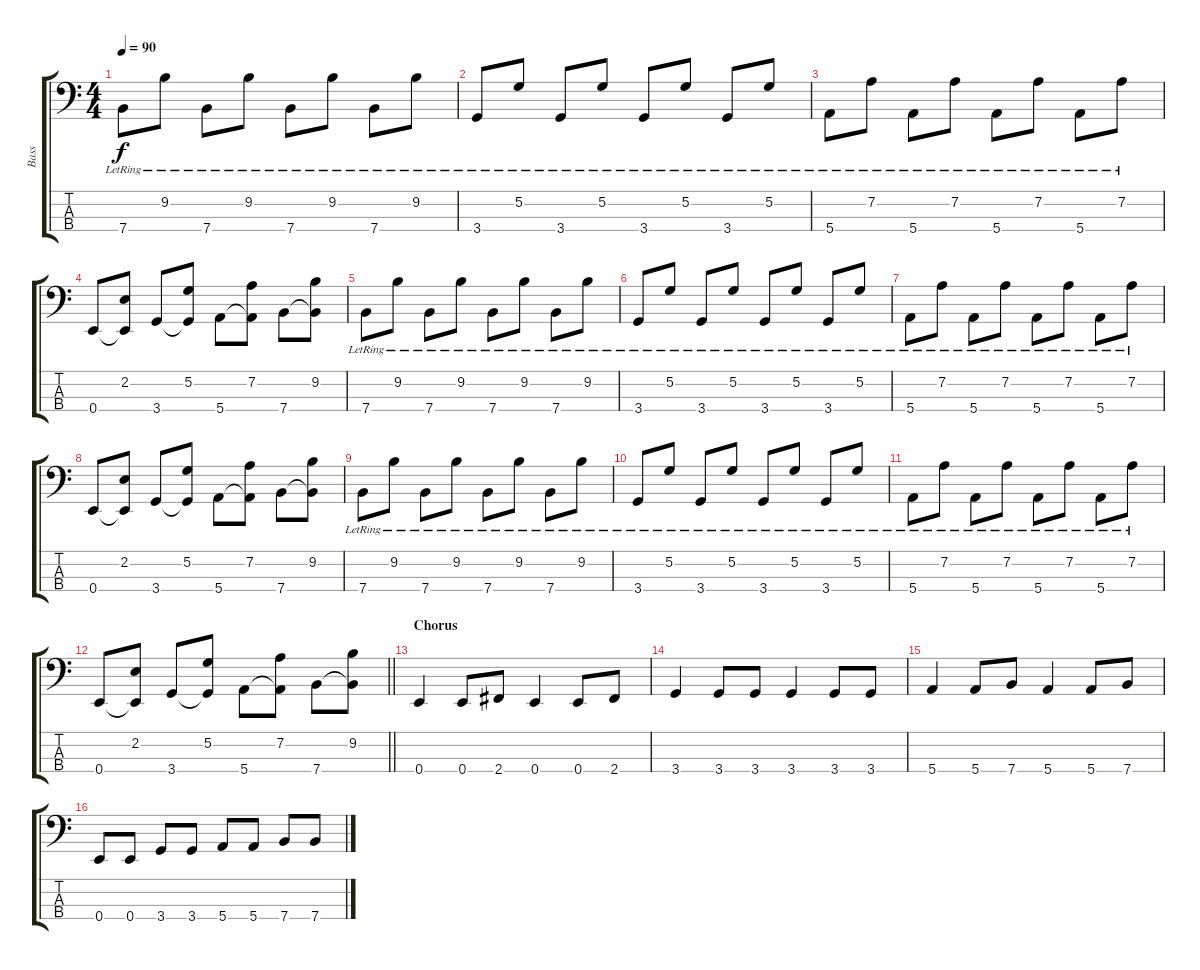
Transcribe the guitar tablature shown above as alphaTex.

\track ("Bass" "Bass") {instrument electricbassfinger}
\staff {score tabs}
\tuning (G2 D2 A1 E1) {hide}
\ts (4 4)
\tempo 90
\clef f4
\ks c
7.4{lr}.8{dy f} 9.2{lr}.8 7.4{lr}.8 9.2{lr}.8 7.4{lr}.8 9.2{lr}.8 7.4{lr}.8 9.2{lr}.8 |
3.4{lr}.8 5.2{lr}.8 3.4{lr}.8 5.2{lr}.8 3.4{lr}.8 5.2{lr}.8 3.4{lr}.8 5.2{lr}.8 |
5.4{lr}.8 7.2{lr}.8 5.4{lr}.8 7.2{lr}.8 5.4{lr}.8 7.2{lr}.8 5.4{lr}.8 7.2{lr}.8 |
0.4.8 (2.2 0.4{t}).8 3.4.8 (5.2 3.4{t}).8 5.4.8 (7.2 5.4{t}).8 7.4.8 (9.2 7.4{t}).8 |
7.4{lr}.8 9.2{lr}.8 7.4{lr}.8 9.2{lr}.8 7.4{lr}.8 9.2{lr}.8 7.4{lr}.8 9.2{lr}.8 |
3.4{lr}.8 5.2{lr}.8 3.4{lr}.8 5.2{lr}.8 3.4{lr}.8 5.2{lr}.8 3.4{lr}.8 5.2{lr}.8 |
5.4{lr}.8 7.2{lr}.8 5.4{lr}.8 7.2{lr}.8 5.4{lr}.8 7.2{lr}.8 5.4{lr}.8 7.2{lr}.8 |
0.4.8 (2.2 0.4{t}).8 3.4.8 (5.2 3.4{t}).8 5.4.8 (7.2 5.4{t}).8 7.4.8 (9.2 7.4{t}).8 |
7.4{lr}.8 9.2{lr}.8 7.4{lr}.8 9.2{lr}.8 7.4{lr}.8 9.2{lr}.8 7.4{lr}.8 9.2{lr}.8 |
3.4{lr}.8 5.2{lr}.8 3.4{lr}.8 5.2{lr}.8 3.4{lr}.8 5.2{lr}.8 3.4{lr}.8 5.2{lr}.8 |
5.4{lr}.8 7.2{lr}.8 5.4{lr}.8 7.2{lr}.8 5.4{lr}.8 7.2{lr}.8 5.4{lr}.8 7.2{lr}.8 |
\barLineRight lightlight
0.4.8 (2.2 0.4{t}).8 3.4.8 (5.2 3.4{t}).8 5.4.8 (7.2 5.4{t}).8 7.4.8 (9.2 7.4{t}).8 |
\section ("" "Chorus")
0.4.4 0.4.8 2.4.8 0.4.4 0.4.8 2.4.8 |
3.4.4 3.4.8 3.4.8 3.4.4 3.4.8 3.4.8 |
5.4.4 5.4.8 7.4.8 5.4.4 5.4.8 7.4.8 |
0.4.8 0.4.8 3.4.8 3.4.8 5.4.8 5.4.8 7.4.8 7.4.8
